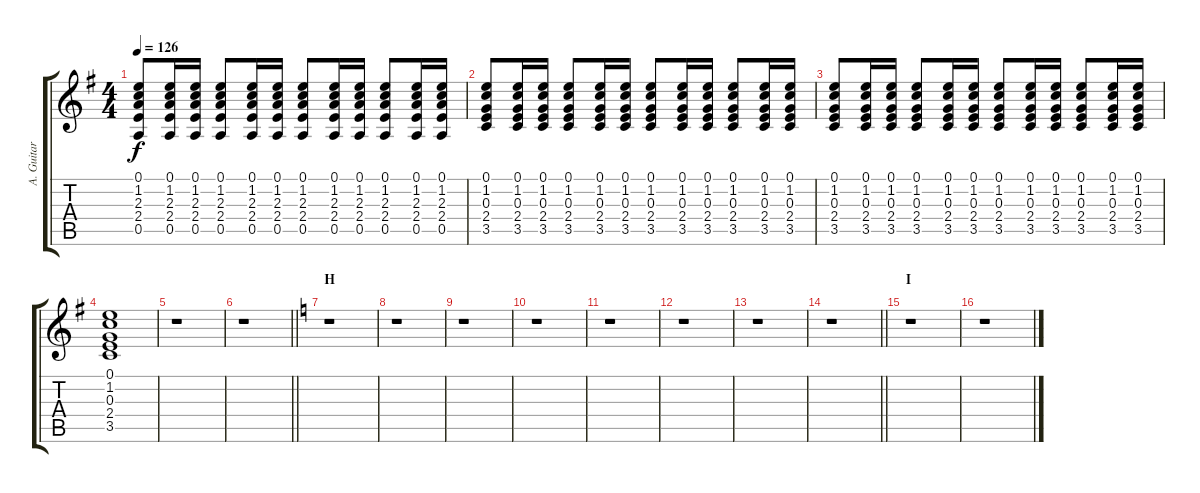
\track ("A. Guitar" "A. Guitar") {instrument acousticguitarsteel}
\staff {score tabs}
\tuning (E4 B3 G3 D3 A2 E2) {hide}
\ts (4 4)
\tempo 126
\clef g2
\ks g
(0.1 1.2 2.3 2.4 0.5).8{dy f} (0.1 1.2 2.3 2.4 0.5).16 (0.1 1.2 2.3 2.4 0.5).16 (0.1 1.2 2.3 2.4 0.5).8 (0.1 1.2 2.3 2.4 0.5).16 (0.1 1.2 2.3 2.4 0.5).16 (0.1 1.2 2.3 2.4 0.5).8 (0.1 1.2 2.3 2.4 0.5).16 (0.1 1.2 2.3 2.4 0.5).16 (0.1 1.2 2.3 2.4 0.5).8 (0.1 1.2 2.3 2.4 0.5).16 (0.1 1.2 2.3 2.4 0.5).16 |
(0.1 1.2 0.3 2.4 3.5).8 (0.1 1.2 0.3 2.4 3.5).16 (0.1 1.2 0.3 2.4 3.5).16 (0.1 1.2 0.3 2.4 3.5).8 (0.1 1.2 0.3 2.4 3.5).16 (0.1 1.2 0.3 2.4 3.5).16 (0.1 1.2 0.3 2.4 3.5).8 (0.1 1.2 0.3 2.4 3.5).16 (0.1 1.2 0.3 2.4 3.5).16 (0.1 1.2 0.3 2.4 3.5).8 (0.1 1.2 0.3 2.4 3.5).16 (0.1 1.2 0.3 2.4 3.5).16 |
(0.1 1.2 0.3 2.4 3.5).8 (0.1 1.2 0.3 2.4 3.5).16 (0.1 1.2 0.3 2.4 3.5).16 (0.1 1.2 0.3 2.4 3.5).8 (0.1 1.2 0.3 2.4 3.5).16 (0.1 1.2 0.3 2.4 3.5).16 (0.1 1.2 0.3 2.4 3.5).8 (0.1 1.2 0.3 2.4 3.5).16 (0.1 1.2 0.3 2.4 3.5).16 (0.1 1.2 0.3 2.4 3.5).8 (0.1 1.2 0.3 2.4 3.5).16 (0.1 1.2 0.3 2.4 3.5).16 |
(0.1 1.2 0.3 2.4 3.5).1 |
r.1 |
\barLineRight lightlight
r.1 |
\section ("" "H")
\ks c
r.1 |
r.1 |
r.1 |
r.1 |
r.1 |
r.1 |
r.1 |
\barLineRight lightlight
r.1 |
\section ("" "I")
r.1 |
r.1
